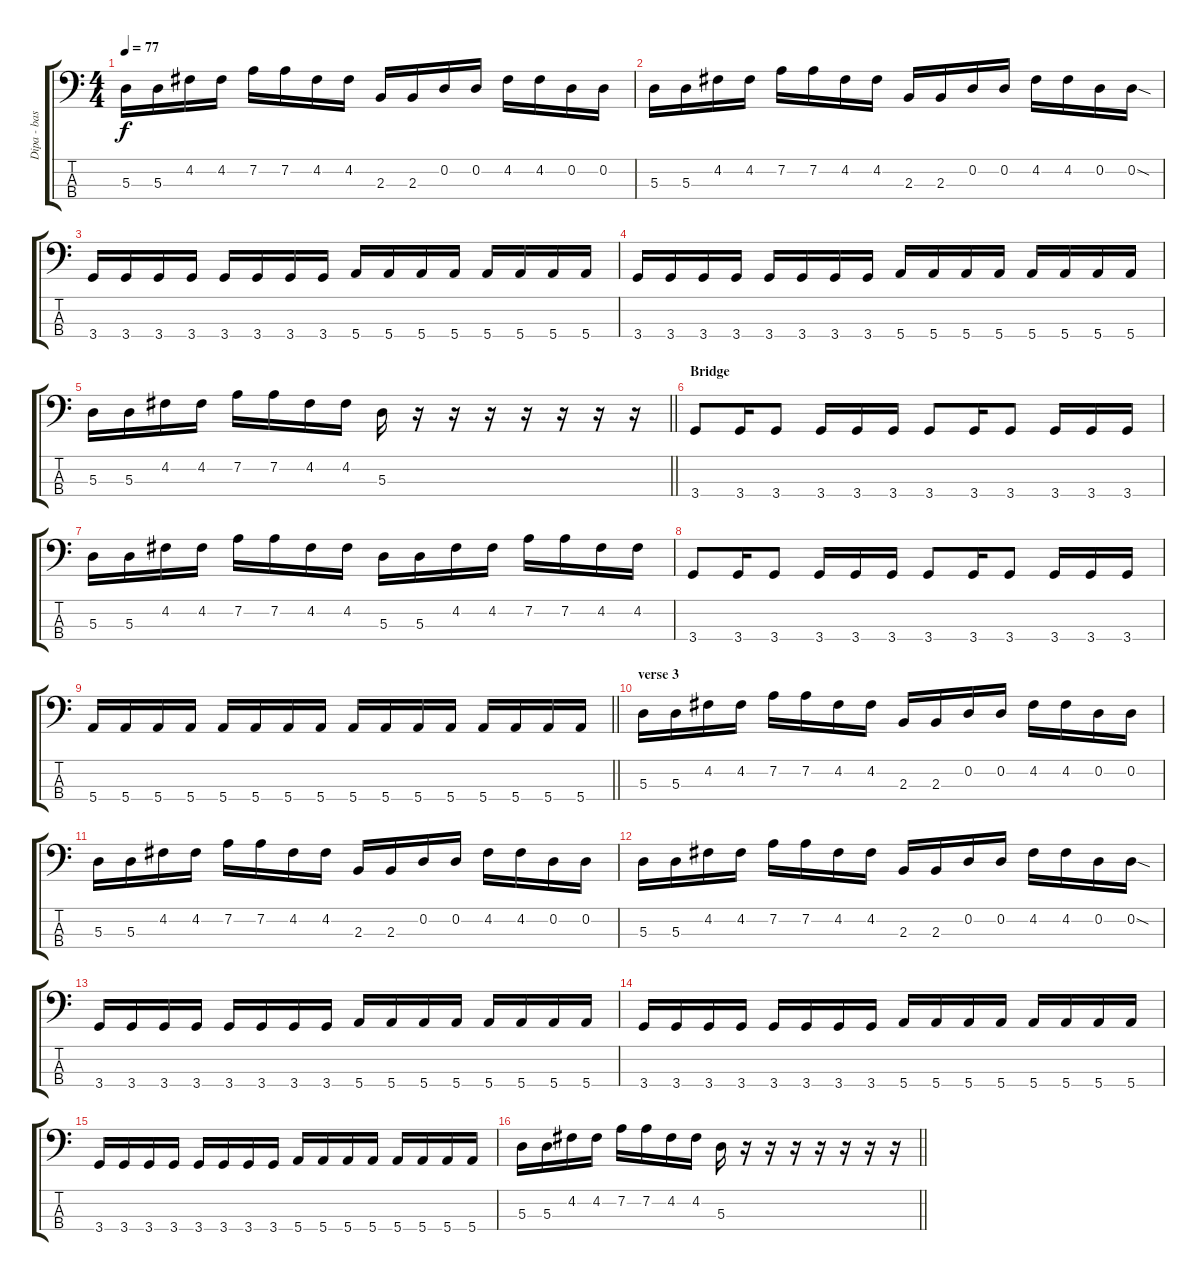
\track ("Dipa - bass" "Dipa - bas") {instrument electricbassfinger}
\staff {score tabs}
\tuning (G2 D2 A1 E1) {hide}
\ts (4 4)
\tempo 77
\clef f4
\ks c
5.3.16{dy f} 5.3.16 4.2.16 4.2.16 7.2.16 7.2.16 4.2.16 4.2.16 2.3.16 2.3.16 0.2.16 0.2.16 4.2.16 4.2.16 0.2.16 0.2.16 |
5.3.16 5.3.16 4.2.16 4.2.16 7.2.16 7.2.16 4.2.16 4.2.16 2.3.16 2.3.16 0.2.16 0.2.16 4.2.16 4.2.16 0.2.16 0.2{sod}.16 |
3.4.16 3.4.16 3.4.16 3.4.16 3.4.16 3.4.16 3.4.16 3.4.16 5.4.16 5.4.16 5.4.16 5.4.16 5.4.16 5.4.16 5.4.16 5.4.16 |
3.4.16 3.4.16 3.4.16 3.4.16 3.4.16 3.4.16 3.4.16 3.4.16 5.4.16 5.4.16 5.4.16 5.4.16 5.4.16 5.4.16 5.4.16 5.4.16 |
\barLineRight lightlight
5.3.16 5.3.16 4.2.16 4.2.16 7.2.16 7.2.16 4.2.16 4.2.16 5.3.16 r.16 r.16 r.16 r.16 r.16 r.16 r.16 |
\section ("" "Bridge")
3.4.8 3.4.16 3.4.8 3.4.16 3.4.16 3.4.16 3.4.8 3.4.16 3.4.8 3.4.16 3.4.16 3.4.16 |
5.3.16 5.3.16 4.2.16 4.2.16 7.2.16 7.2.16 4.2.16 4.2.16 5.3.16 5.3.16 4.2.16 4.2.16 7.2.16 7.2.16 4.2.16 4.2.16 |
3.4.8 3.4.16 3.4.8 3.4.16 3.4.16 3.4.16 3.4.8 3.4.16 3.4.8 3.4.16 3.4.16 3.4.16 |
\barLineRight lightlight
5.4.16 5.4.16 5.4.16 5.4.16 5.4.16 5.4.16 5.4.16 5.4.16 5.4.16 5.4.16 5.4.16 5.4.16 5.4.16 5.4.16 5.4.16 5.4.16 |
\section ("" "verse 3")
5.3.16 5.3.16 4.2.16 4.2.16 7.2.16 7.2.16 4.2.16 4.2.16 2.3.16 2.3.16 0.2.16 0.2.16 4.2.16 4.2.16 0.2.16 0.2.16 |
5.3.16 5.3.16 4.2.16 4.2.16 7.2.16 7.2.16 4.2.16 4.2.16 2.3.16 2.3.16 0.2.16 0.2.16 4.2.16 4.2.16 0.2.16 0.2.16 |
5.3.16 5.3.16 4.2.16 4.2.16 7.2.16 7.2.16 4.2.16 4.2.16 2.3.16 2.3.16 0.2.16 0.2.16 4.2.16 4.2.16 0.2.16 0.2{sod}.16 |
3.4.16 3.4.16 3.4.16 3.4.16 3.4.16 3.4.16 3.4.16 3.4.16 5.4.16 5.4.16 5.4.16 5.4.16 5.4.16 5.4.16 5.4.16 5.4.16 |
3.4.16 3.4.16 3.4.16 3.4.16 3.4.16 3.4.16 3.4.16 3.4.16 5.4.16 5.4.16 5.4.16 5.4.16 5.4.16 5.4.16 5.4.16 5.4.16 |
3.4.16 3.4.16 3.4.16 3.4.16 3.4.16 3.4.16 3.4.16 3.4.16 5.4.16 5.4.16 5.4.16 5.4.16 5.4.16 5.4.16 5.4.16 5.4.16 |
\barLineRight lightlight
5.3.16 5.3.16 4.2.16 4.2.16 7.2.16 7.2.16 4.2.16 4.2.16 5.3.16 r.16 r.16 r.16 r.16 r.16 r.16 r.16
